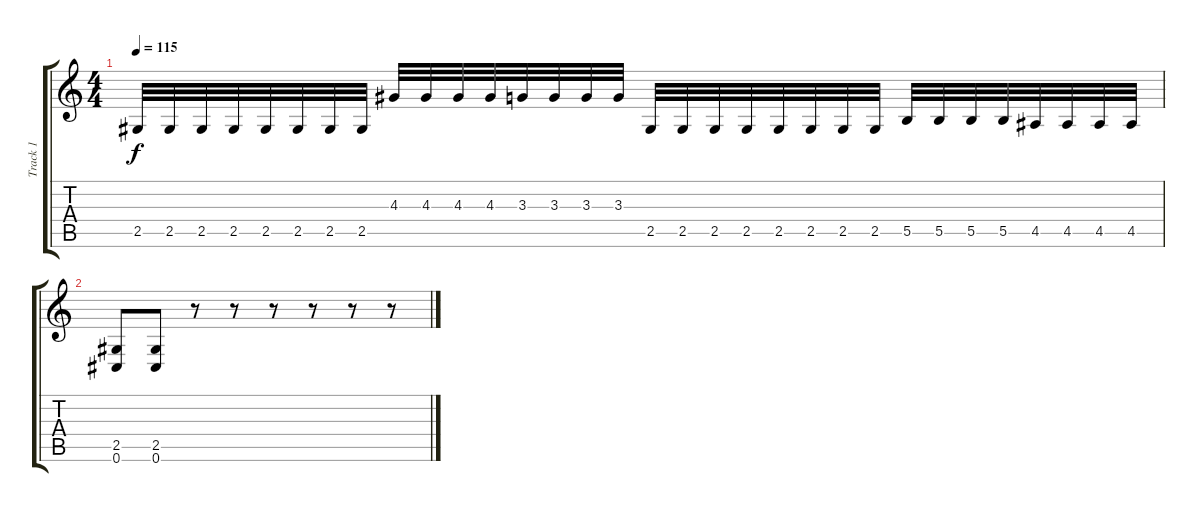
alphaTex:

\track ("Track 1" "Track 1") {instrument overdrivenguitar}
\staff {score tabs}
\tuning (Db4 Ab3 E3 B2 Gb2 Db2) {hide}
\ts (4 4)
\tempo 115
\clef g2
\ks c
2.5.32{dy f} 2.5.32 2.5.32 2.5.32 2.5.32 2.5.32 2.5.32 2.5.32 4.3.32 4.3.32 4.3.32 4.3.32 3.3.32 3.3.32 3.3.32 3.3.32 2.5.32 2.5.32 2.5.32 2.5.32 2.5.32 2.5.32 2.5.32 2.5.32 5.5.32 5.5.32 5.5.32 5.5.32 4.5.32 4.5.32 4.5.32 4.5.32 |
(2.5 0.6).8 (2.5 0.6).8 r.8 r.8 r.8 r.8 r.8 r.8
